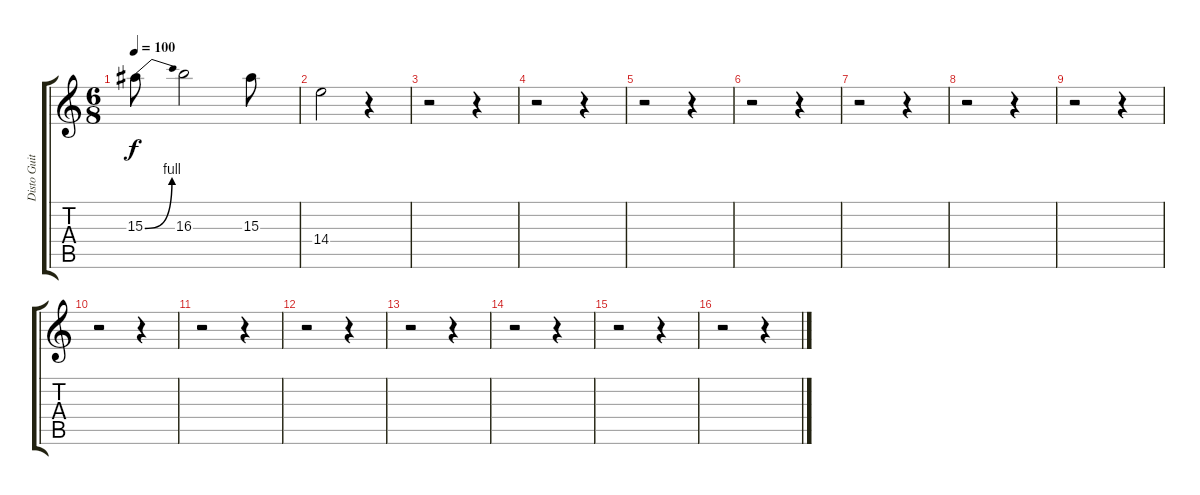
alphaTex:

\track ("Disto Guit" "Disto Guit") {instrument distortionguitar}
\staff {score tabs}
\tuning (E4 B3 G3 D3 A2 E2) {hide}
\ts (6 8)
\tempo 100
\clef g2
\ks c
15.3{be (bend 0 0 60 4)}.8{dy f} 16.3.2 15.3.8 |
14.4.2 r.4 |
r.2 r.4 |
r.2 r.4 |
r.2 r.4 |
r.2 r.4 |
r.2 r.4 |
r.2 r.4 |
r.2 r.4 |
r.2 r.4 |
r.2 r.4 |
r.2 r.4 |
r.2 r.4 |
r.2 r.4 |
r.2 r.4 |
r.2 r.4
